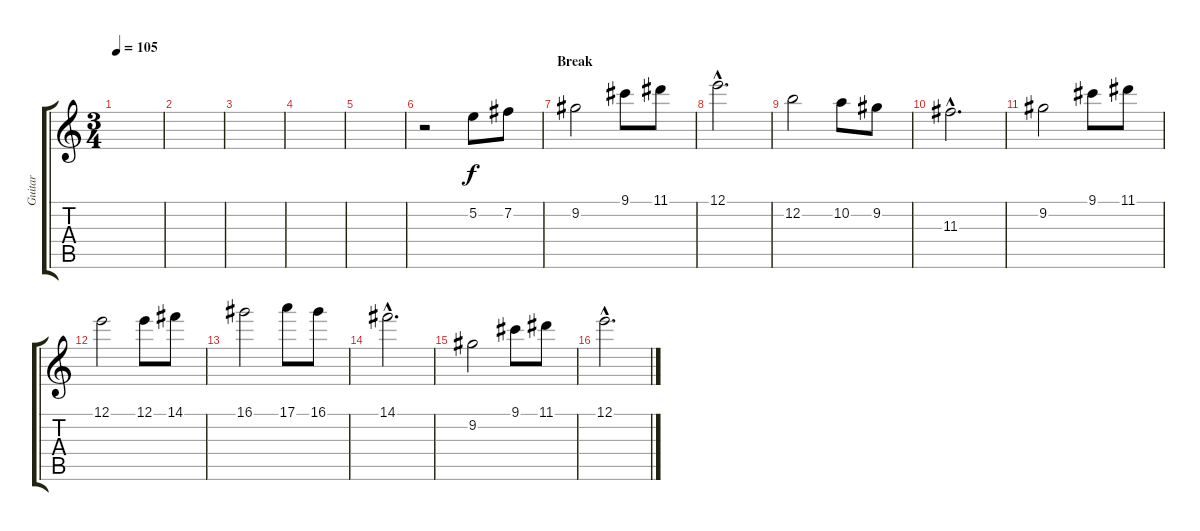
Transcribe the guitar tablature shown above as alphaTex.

\track ("Guitar" "Guitar") {instrument overdrivenguitar}
\staff {score tabs}
\tuning (E4 B3 G3 D3 A2 E2) {hide}
\ts (3 4)
\tempo 105
\clef g2
\ks c
|
|
|
|
|
r.2 5.2.8 7.2.8 |
\section ("" "Break")
9.2.2 9.1.8 11.1.8 |
12.1{hac}.2{d} |
12.2.2 10.2.8 9.2.8 |
11.3{hac}.2{d} |
9.2.2 9.1.8 11.1.8 |
12.1.2 12.1.8 14.1.8 |
16.1.2 17.1.8 16.1.8 |
14.1{hac}.2{d} |
9.2.2 9.1.8 11.1.8 |
12.1{hac}.2{d}
